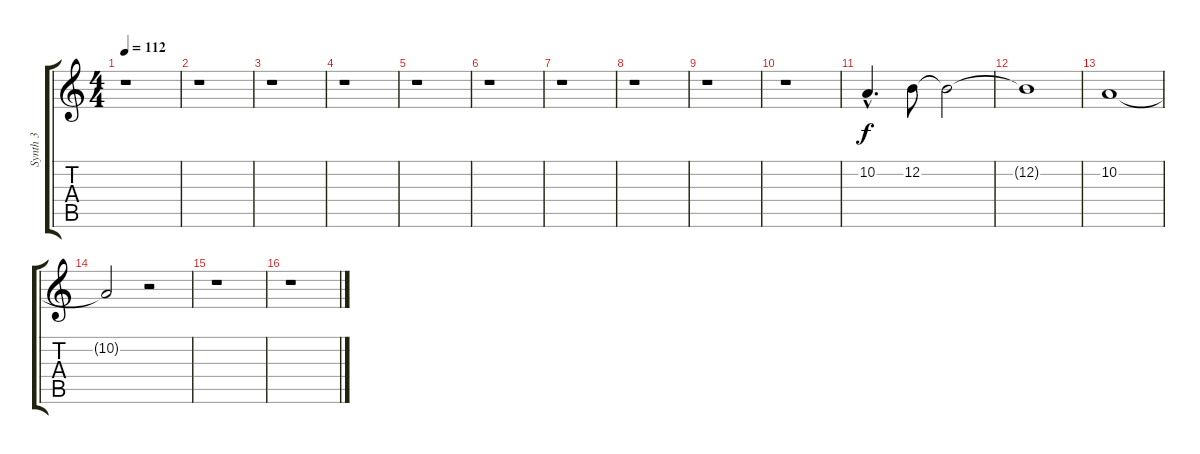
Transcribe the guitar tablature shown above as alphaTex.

\track ("Synth 3" "Synth 3") {instrument pad5bowed}
\staff {score tabs}
\tuning (E4 B3 G3 D3 A2 E2) {hide}
\ts (4 4)
\tempo 112
\clef g2
\ks c
r.1{dy f} |
r.1 |
r.1 |
r.1 |
r.1 |
r.1 |
r.1 |
r.1 |
r.1 |
r.1 |
10.2{hac}.4{d} 12.2.8 12.2{t}.2 |
12.2{t}.1 |
10.2.1 |
10.2{t}.2 r.2 |
r.1 |
r.1
